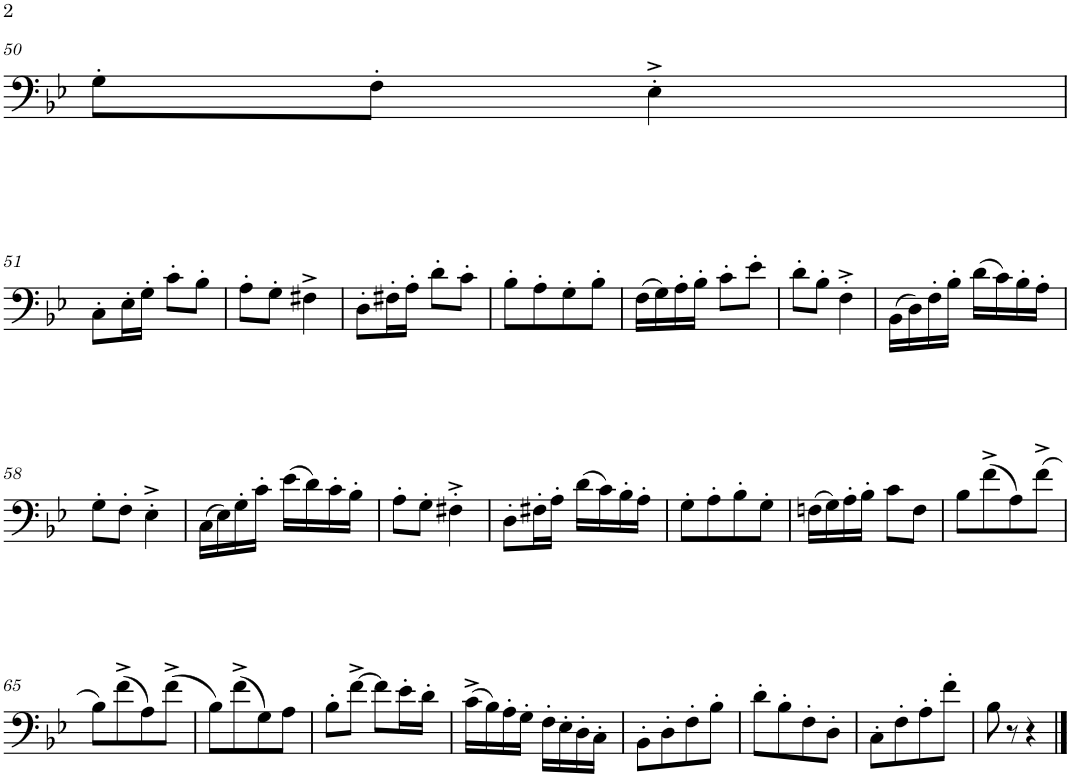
**kern
*part1
*staff1
*I"Trombone
*I'Tbn.
!!LO:PB:g=z
*clefF4
*k[b-e-]
*M2/4
=50
8G'\L
8F'\J
4E-'^\
!!LO:LB:g=z
=51
8C'\L
16E-'\L
16G'\JJ
8c'\L
8B-'\J
=52
8A'\L
8G'\J
4F#X^\
=53
8D'\L
16F#X'\L
16A'\JJ
8d'\L
8c'\J
=54
8B-'\L
8A'\
8G'\
8B-'\J
=55
(16F\LL
16G\)
16A'\
16B-'\JJ
8c'\L
8e-'\J
=56
8d'\L
8B-'\J
4F'^\
=57
(16BB-\LL
16D\)
16F'\
16B-'\JJ
(16d\LL
16c\)
16B-'\
16A'\JJ
!!LO:LB:g=z
=58
8G'\L
8F'\J
4E-'^\
=59
(16C\LL
16E-\)
16G'\
16c'\JJ
(16e-\LL
16d\)
16c'\
16B-'\JJ
=60
8A'\L
8G'\J
4F#X'^\
=61
8D'\L
16F#X'\L
16A'\JJ
(16d\LL
16c\)
16B-'\
16A'\JJ
=62
8G'\L
8A'\
8B-'\
8G'\J
=63
(16Fn\LL
16G\)
16A'\
16B-'\JJ
8c\L
8F\J
=64
8B-\L
(8f^\
8A\)
(8f^\J
!!LO:LB:g=z
=65
8B-\L)
(8f^\
8A\)
(8f^\J
=66
8B-\L)
(8f^\
8G\)
8A\J
=67
8B-'\L
[8f^\J
8f\L]
16e-'\L
16d'\JJ
=68
(16c^\LL
16B-\)
16A'\
16G'\JJ
16F'\LL
16E-'\
16D'\
16C'\JJ
=69
8BB-'\L
8D'\
8F'\
8B-'\J
=70
8d'\L
8B-'\
8F'\
8D'\J
=71
8C'\L
8F'\
8A'\
8f'\J
=72
8B-\
8r
4r
==
*-
